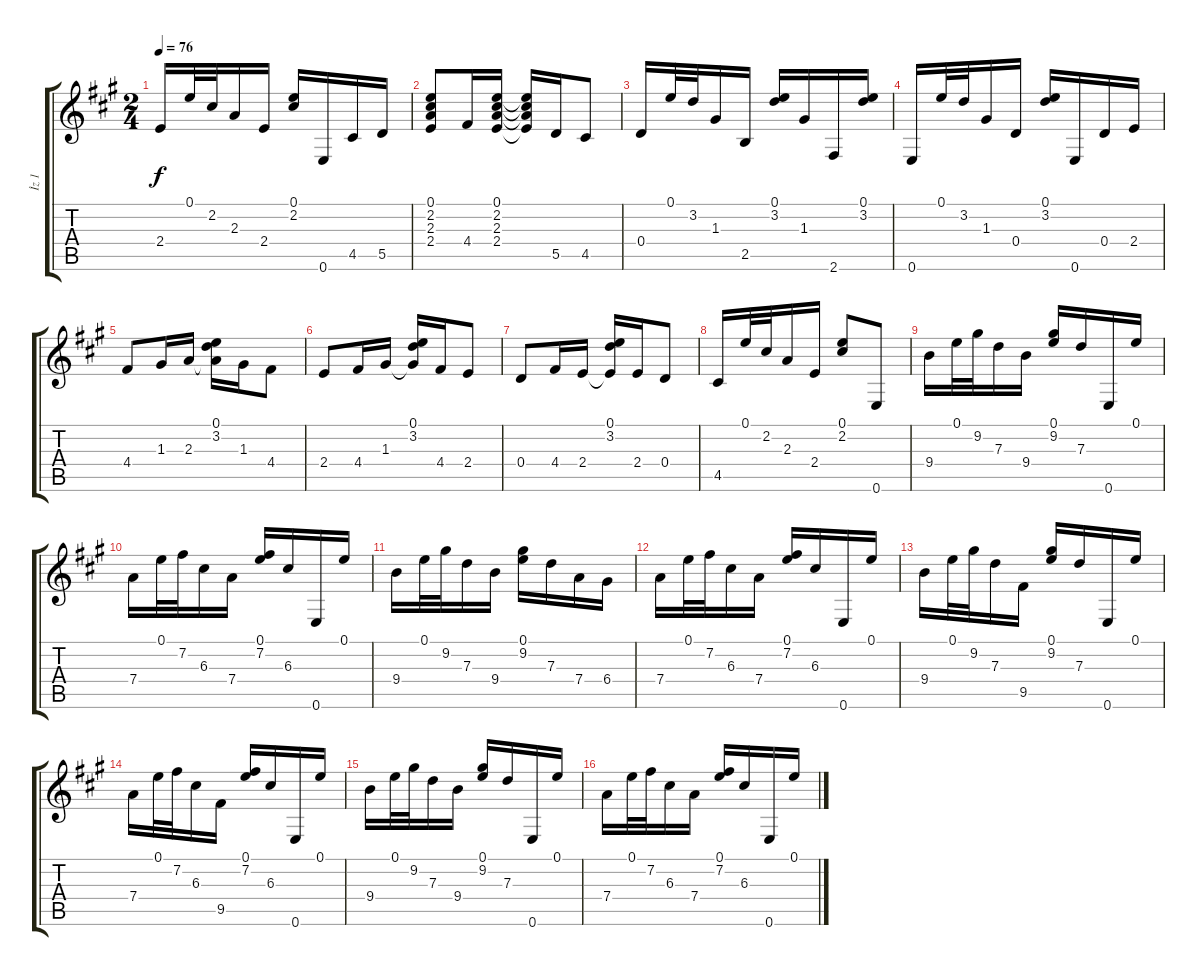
\track ("İz 1" "İz 1") {instrument acousticguitarnylon}
\staff {score tabs}
\tuning (E4 B3 G3 D3 A2 E2) {hide}
\ts (2 4)
\tempo 76
\clef g2
\ks a
2.4.16{dy f} 0.1.32 2.2.32 2.3.16 2.4.16 (0.1 2.2).16 0.6.16 4.5.16 5.5.16 |
(0.1 2.2 2.3 2.4).8 4.4.16 (0.1 2.2 2.3 2.4).16 (0.1{t} 2.2{t} 2.3{t} 2.4{t}).16 5.5.16 4.5.8 |
0.4.16 0.1.32 3.2.32 1.3.16 2.5.16 (0.1 3.2).16 1.3.16 2.6.16 (0.1 3.2).16 |
0.6.16 0.1.32 3.2.32 1.3.16 0.4.16 (0.1 3.2).16 0.6.16 0.4.16 2.4.16 |
4.4.8 1.3.16 2.3.16 (0.1 3.2 2.3{t}).16 1.3.16 4.4.8 |
2.4.8 4.4.16 1.3.16 (0.1 3.2 1.3{t}).16 4.4.16 2.4.8 |
0.4.8 4.4.16 2.4.16 (0.1 3.2 2.4{t}).16 2.4.16 0.4.8 |
4.5.16 0.1.32 2.2.32 2.3.16 2.4.16 (0.1 2.2).8 0.6.8 |
9.4.16 0.1.32 9.2.32 7.3.16 9.4.16 (0.1 9.2).16 7.3.16 0.6.16 0.1.16 |
7.4.16 0.1.32 7.2.32 6.3.16 7.4.16 (0.1 7.2).16 6.3.16 0.6.16 0.1.16 |
9.4.16 0.1.32 9.2.32 7.3.16 9.4.16 (0.1 9.2).16 7.3.16 7.4.16 6.4.16 |
7.4.16 0.1.32 7.2.32 6.3.16 7.4.16 (0.1 7.2).16 6.3.16 0.6.16 0.1.16 |
9.4.16 0.1.32 9.2.32 7.3.16 9.5.16 (0.1 9.2).16 7.3.16 0.6.16 0.1.16 |
7.4.16 0.1.32 7.2.32 6.3.16 9.5.16 (0.1 7.2).16 6.3.16 0.6.16 0.1.16 |
9.4.16 0.1.32 9.2.32 7.3.16 9.4.16 (0.1 9.2).16 7.3.16 0.6.16 0.1.16 |
7.4.16 0.1.32 7.2.32 6.3.16 7.4.16 (0.1 7.2).16 6.3.16 0.6.16 0.1.16
